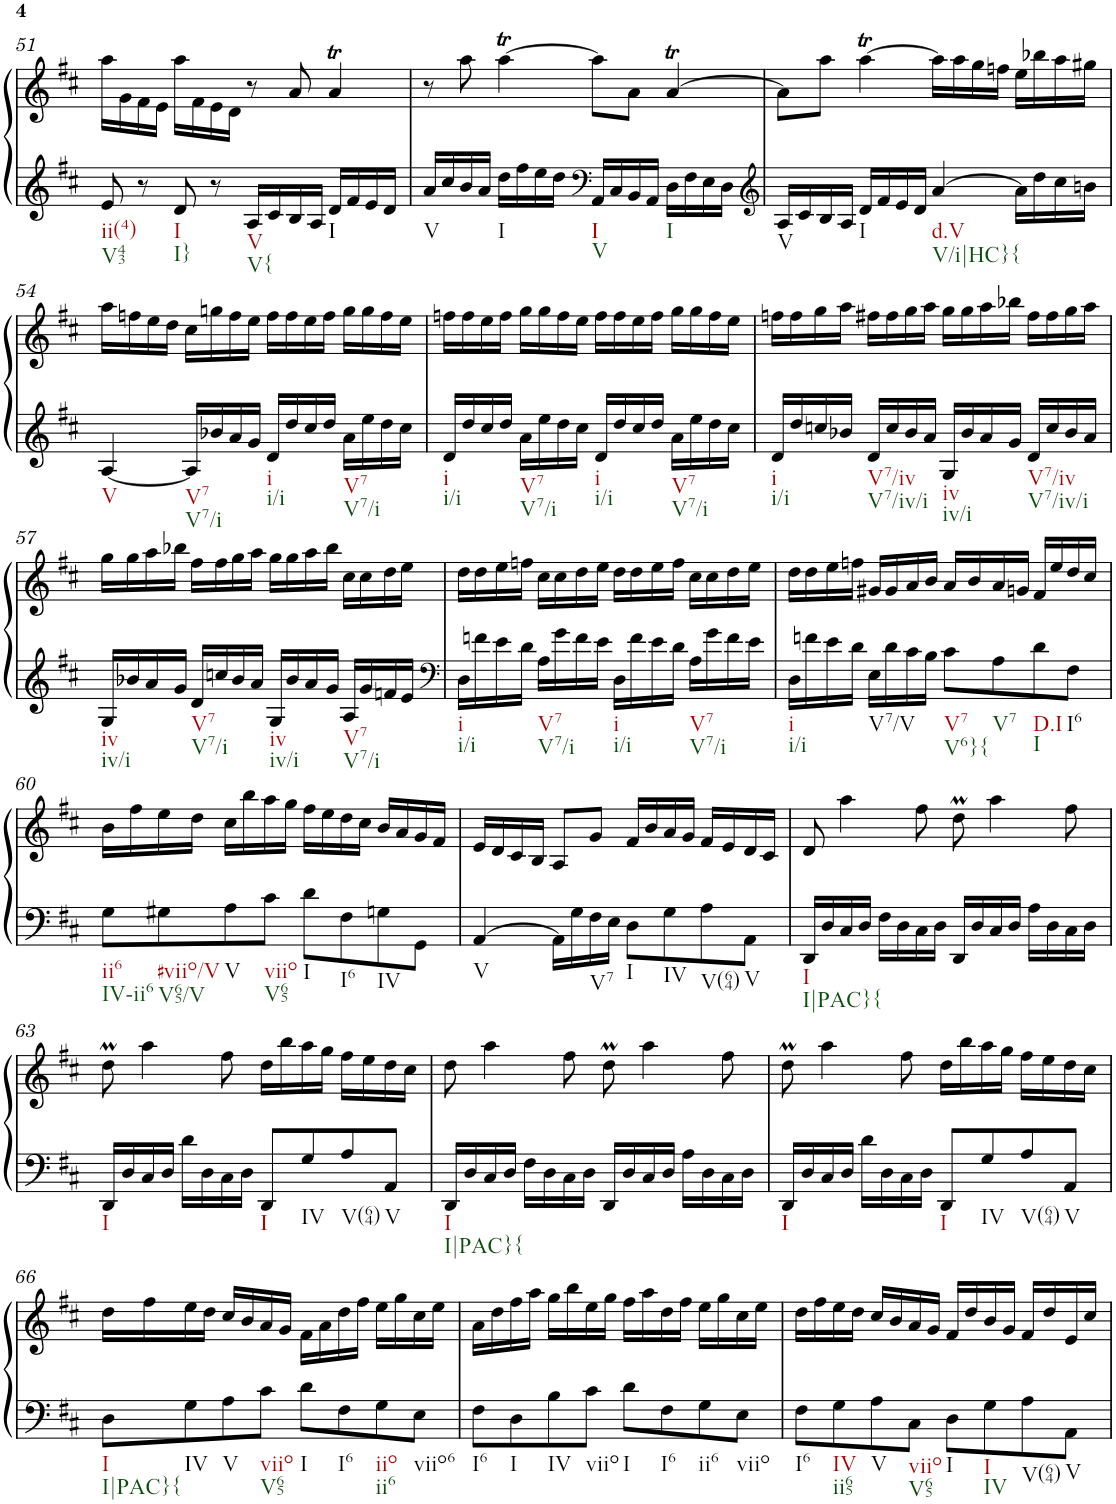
**kern	**kern
*part1	*part1
*staff2	*staff1
*I"Harpsichord	*
*I'Hpschd	*
!!LO:PB:g=z
*clefG2	*clefG2
*k[f#c#]	*k[f#c#]
*D:	*D:
*M4/4	*M4/4
*met(c)	*met(c)
=51	=51
!LO:TX:b:t=ii(4)	!
!LO:TX:b:t=V43	!
8e/	16aa\LL
.	16g\
8r	16f#\
.	16e\JJ
!LO:TX:b:t=I	!
!LO:TX:b:t=I}	!
8d/	16aa\LL
.	16f#\
8r	16e\
.	16d\JJ
!LO:TX:b:t=V	!
!LO:TX:b:t=V{	!
16A/LL	8r
16c#/	.
16B/	8a/
16A/JJ	.
!LO:TX:b:t=I	!
16d/LL	4aT/
16f#/	.
16e/	.
16d/JJ	.
=52	=52
!LO:TX:b:t=V	!
16a/LL	8r
16cc#/	.
16b/	8aa\
16a/JJ	.
!LO:TX:b:t=I	!
16dd\LL	[4aaT\
16ff#\	.
16ee\	.
16dd\JJ	.
*clefF4	*
!LO:TX:b:t=I	!
!LO:TX:b:t=V	!
16AA/LL	8aa\L]
16C#/	.
16BB/	8a\J
16AA/JJ	.
!LO:TX:b:t=I	!
16D\LL	[4aT/
16F#\	.
16E\	.
16D\JJ	.
=53	=53
*clefG2	*
!LO:TX:b:t=V	!
16A/LL	8a\L]
16c#/	.
16B/	8aa\J
16A/JJ	.
!LO:TX:b:t=I	!
16d/LL	[4aaT\
16f#/	.
16e/	.
16d/JJ	.
!LO:TX:b:t=d.V	!
!LO:TX:b:t=V/i|HC}{	!
[4a/	16aa\LL]
.	16aa\
.	16gg\
.	16ffn\JJ
16a\LL]	16ee\LL
16dd\	16bb-X\
16cc#\	16aa\
16bn\JJ	16gg#X\JJ
!!LO:LB:g=z
=54	=54
!LO:TX:b:t=V	!
[4A/	16aa\LL
.	16ffn\
.	16ee\
.	16dd\JJ
!LO:TX:b:t=V7	!
!LO:TX:b:t=V7/i	!
16A/LL]	16cc#\LL
16b-X/	16ggn\
16a/	16ff\
16g/JJ	16ee\JJ
!LO:TX:b:t=i	!
!LO:TX:b:t=i/i	!
16d/LL	16ff\LL
16dd/	16ff\
16cc#/	16ee\
16dd/JJ	16ff\JJ
!LO:TX:b:t=V7	!
!LO:TX:b:t=V7/i	!
16a\LL	16gg\LL
16ee\	16gg\
16dd\	16ff\
16cc#\JJ	16ee\JJ
=55	=55
!LO:TX:b:t=i	!
!LO:TX:b:t=i/i	!
16d/LL	16ffn\LL
16dd/	16ff\
16cc#/	16ee\
16dd/JJ	16ff\JJ
!LO:TX:b:t=V7	!
!LO:TX:b:t=V7/i	!
16a\LL	16gg\LL
16ee\	16gg\
16dd\	16ff\
16cc#\JJ	16ee\JJ
!LO:TX:b:t=i	!
!LO:TX:b:t=i/i	!
16d/LL	16ff\LL
16dd/	16ff\
16cc#/	16ee\
16dd/JJ	16ff\JJ
!LO:TX:b:t=V7	!
!LO:TX:b:t=V7/i	!
16a\LL	16gg\LL
16ee\	16gg\
16dd\	16ff\
16cc#\JJ	16ee\JJ
=56	=56
!LO:TX:b:t=i	!
!LO:TX:b:t=i/i	!
16d/LL	16ffn\LL
16dd/	16ff\
16ccn/	16gg\
16b-X/JJ	16aa\JJ
!LO:TX:b:t=V7/iv	!
!LO:TX:b:t=V7/iv/i	!
16d/LL	16ff#X\LL
16cc/	16ff#\
16b-/	16gg\
16a/JJ	16aa\JJ
!LO:TX:b:t=iv	!
!LO:TX:b:t=iv/i	!
16G/LL	16gg\LL
16b-/	16gg\
16a/	16aa\
16g/JJ	16bb-X\JJ
!LO:TX:b:t=V7/iv	!
!LO:TX:b:t=V7/iv/i	!
16d/LL	16ff#\LL
16cc/	16ff#\
16b-/	16gg\
16a/JJ	16aa\JJ
!!LO:LB:g=z
=57	=57
!LO:TX:b:t=iv	!
!LO:TX:b:t=iv/i	!
16G/LL	16gg\LL
16b-X/	16gg\
16a/	16aa\
16g/JJ	16bb-X\JJ
!LO:TX:b:t=V7	!
!LO:TX:b:t=V7/i	!
16d/LL	16ff#\LL
16ccn/	16ff#\
16b-/	16gg\
16a/JJ	16aa\JJ
!LO:TX:b:t=iv	!
!LO:TX:b:t=iv/i	!
16G/LL	16gg\LL
16b-/	16gg\
16a/	16aa\
16g/JJ	16bb-\JJ
!LO:TX:b:t=V7	!
!LO:TX:b:t=V7/i	!
16A/LL	16cc#\LL
16g/	16cc#\
16fn/	16dd\
16e/JJ	16ee\JJ
=58	=58
*clefF4	*
!LO:TX:b:t=i	!
!LO:TX:b:t=i/i	!
16D\LL	16dd\LL
16fn\	16dd\
16e\	16ee\
16d\JJ	16ffn\JJ
!LO:TX:b:t=V7	!
!LO:TX:b:t=V7/i	!
16A\LL	16cc#\LL
16g\	16cc#\
16f\	16dd\
16e\JJ	16ee\JJ
!LO:TX:b:t=i	!
!LO:TX:b:t=i/i	!
16D\LL	16dd\LL
16f\	16dd\
16e\	16ee\
16d\JJ	16ff\JJ
!LO:TX:b:t=V7	!
!LO:TX:b:t=V7/i	!
16A\LL	16cc#\LL
16g\	16cc#\
16f\	16dd\
16e\JJ	16ee\JJ
=59	=59
!LO:TX:b:t=i	!
!LO:TX:b:t=i/i	!
16D\LL	16dd\LL
16fn\	16dd\
16e\	16ee\
16d\JJ	16ffn\JJ
!LO:TX:b:t=V7/V	!
16E\LL	16g#X/LL
16d\	16g#/
16c#\	16a/
16B\JJ	16b/JJ
!LO:TX:b:t=V7	!
!LO:TX:b:t=V6}{	!
8c#\L	16a/LL
.	16b/
!LO:TX:b:t=V7	!
8A\	16a/
.	16gn/JJ
!LO:TX:b:t=D.I	!
!LO:TX:b:t=I	!
8d\	16f#/LL
.	16ee/
!LO:TX:b:t=I6	!
8F#\J	16dd/
.	16cc#/JJ
!!LO:LB:g=z
=60	=60
!LO:TX:b:t=ii6	!
!LO:TX:b:t=IV-ii6	!
8G\L	16b\LL
.	16ff#\
!LO:TX:b:t=#viio/V	!
!LO:TX:b:t=V65/V	!
8G#X\	16ee\
.	16dd\JJ
!LO:TX:b:t=V	!
8A\	16cc#\LL
.	16bb\
!LO:TX:b:t=viio	!
!LO:TX:b:t=V65	!
8c#\J	16aa\
.	16gg\JJ
!LO:TX:b:t=I	!
8d\L	16ff#\LL
.	16ee\
!LO:TX:b:t=I6	!
8F#\	16dd\
.	16cc#\JJ
!LO:TX:b:t=IV	!
8Gn\	16b/LL
.	16a/
8GG\J	16g/
.	16f#/JJ
=61	=61
!LO:TX:b:t=V	!
[4AA/	16e/LL
.	16d/
.	16c#/
.	16B/JJ
16AA\LL]	8A/L
16G\	.
!LO:TX:b:t=V7	!
16F#\	8g/J
16E\JJ	.
!LO:TX:b:t=I	!
8D\L	16f#/LL
.	16b/
!LO:TX:b:t=IV	!
8G\	16a/
.	16g/JJ
!LO:TX:b:t=V(64)	!
8A\	16f#/LL
.	16e/
!LO:TX:b:t=V	!
8AA\J	16d/
.	16c#/JJ
=62	=62
!LO:TX:b:t=I	!
!LO:TX:b:t=I|PAC}{	!
16DD/LL	8d/
16D/	.
16C#/	4aa\
16D/JJ	.
16F#\LL	.
16D\	.
16C#\	8ff#\
16D\JJ	.
16DD/LL	8ddM\
16D/	.
16C#/	4aa\
16D/JJ	.
16A\LL	.
16D\	.
16C#\	8ff#\
16D\JJ	.
!!LO:LB:g=z
=63	=63
!LO:TX:b:t=I	!
16DD/LL	8ddM\
16D/	.
16C#/	4aa\
16D/JJ	.
16d\LL	.
16D\	.
16C#\	8ff#\
16D\JJ	.
!LO:TX:b:t=I	!
8DD/L	16dd\LL
.	16bb\
!LO:TX:b:t=IV	!
8G/	16aa\
.	16gg\JJ
!LO:TX:b:t=V(64)	!
8A/	16ff#\LL
.	16ee\
!LO:TX:b:t=V	!
8AA/J	16dd\
.	16cc#\JJ
=64	=64
!LO:TX:b:t=I	!
!LO:TX:b:t=I|PAC}{	!
16DD/LL	8dd\
16D/	.
16C#/	4aa\
16D/JJ	.
16F#\LL	.
16D\	.
16C#\	8ff#\
16D\JJ	.
16DD/LL	8ddM\
16D/	.
16C#/	4aa\
16D/JJ	.
16A\LL	.
16D\	.
16C#\	8ff#\
16D\JJ	.
=65	=65
!LO:TX:b:t=I	!
16DD/LL	8ddM\
16D/	.
16C#/	4aa\
16D/JJ	.
16d\LL	.
16D\	.
16C#\	8ff#\
16D\JJ	.
!LO:TX:b:t=I	!
8DD/L	16dd\LL
.	16bb\
!LO:TX:b:t=IV	!
8G/	16aa\
.	16gg\JJ
!LO:TX:b:t=V(64)	!
8A/	16ff#\LL
.	16ee\
!LO:TX:b:t=V	!
8AA/J	16dd\
.	16cc#\JJ
!!LO:LB:g=z
=66	=66
!LO:TX:b:t=I	!
!LO:TX:b:t=I|PAC}{	!
8D\L	16dd\LL
.	16ff#\
!LO:TX:b:t=IV	!
8G\	16ee\
.	16dd\JJ
!LO:TX:b:t=V	!
8A\	16cc#/LL
.	16b/
!LO:TX:b:t=viio	!
!LO:TX:b:t=V65	!
8c#\J	16a/
.	16g/JJ
!LO:TX:b:t=I	!
8d\L	16f#\LL
.	16a\
!LO:TX:b:t=I6	!
8F#\	16dd\
.	16ff#\JJ
!LO:TX:b:t=iio	!
!LO:TX:b:t=ii6	!
8G\	16ee\LL
.	16gg\
!LO:TX:b:t=viio6	!
8E\J	16cc#\
.	16ee\JJ
=67	=67
!LO:TX:b:t=I6	!
8F#\L	16a\LL
.	16dd\
!LO:TX:b:t=I	!
8D\	16ff#\
.	16aa\JJ
!LO:TX:b:t=IV	!
8B\	16gg\LL
.	16bb\
!LO:TX:b:t=viio	!
8c#\J	16ee\
.	16gg\JJ
!LO:TX:b:t=I	!
8d\L	16ff#\LL
.	16aa\
!LO:TX:b:t=I6	!
8F#\	16dd\
.	16ff#\JJ
!LO:TX:b:t=ii6	!
8G\	16ee\LL
.	16gg\
!LO:TX:b:t=viio	!
8E\J	16cc#\
.	16ee\JJ
=68	=68
!LO:TX:b:t=I6	!
8F#\L	16dd\LL
.	16ff#\
!LO:TX:b:t=IV	!
!LO:TX:b:t=ii65	!
8G\	16ee\
.	16dd\JJ
!LO:TX:b:t=V	!
8A\	16cc#/LL
.	16b/
!LO:TX:b:t=viio	!
!LO:TX:b:t=V65	!
8C#\J	16a/
.	16g/JJ
!LO:TX:b:t=I	!
8D\L	16f#/LL
.	16dd/
!LO:TX:b:t=I	!
!LO:TX:b:t=IV	!
8G\	16b/
.	16g/JJ
!LO:TX:b:t=V(64)	!
8A\	16f#/LL
.	16dd/
!LO:TX:b:t=V	!
8AA\J	16e/
.	16cc#/JJ
=	=
*-	*-
